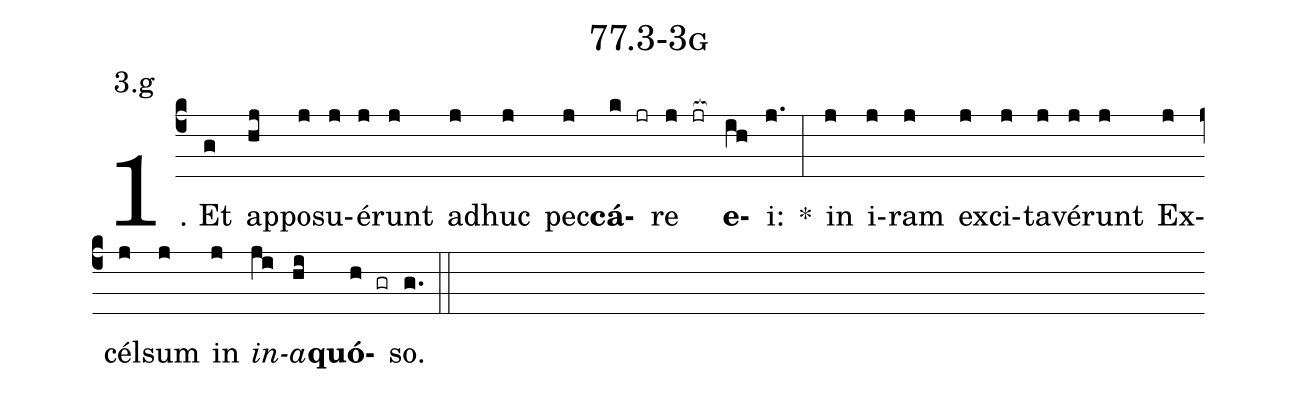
name: 77.3-3g;
annotation: 3.g;
%%
(c4)1. Et(g) ap(hj)po(j)su(j)é(j)runt(j) ad(j)huc(j) pec(j)<b>cá</b>(k jr)re(j jr[ocb:1{]) <b>e</b>(ih[ocb:0}])i:(j.) *(:) in(j) i(j)ram(j) ex(j)ci(j)ta(j)vé(j)runt(j) Ex(j)cél(j)sum(j) in(j) <i>in</i>(ji)<i>a</i>(hi)<b>quó</b>(h gr)so.(g.) (::)


%E(j) u(j) o(ji) u(hi) a(h) e.(g.) (::)
